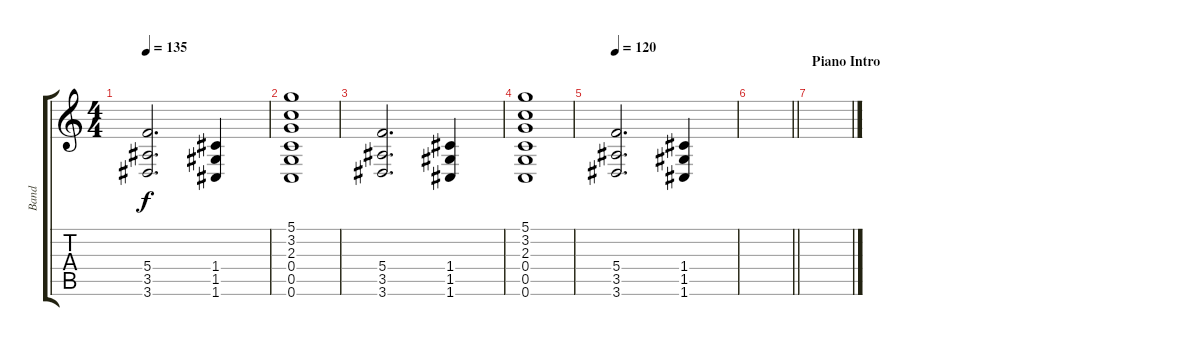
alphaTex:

\track ("Band" "Band") {instrument distortionguitar}
\staff {score tabs}
\tuning (D4 A3 F3 C3 G2 C2) {hide}
\ts (4 4)
\tempo 135
\clef g2
\ks c
(5.4 3.5 3.6).2{d dy f} (1.4 1.5 1.6).4 |
(5.1 3.2 2.3 0.4 0.5 0.6).1 |
(5.4 3.5 3.6).2{d} (1.4 1.5 1.6).4 |
(5.1 3.2 2.3 0.4 0.5 0.6).1 |
\tempo 120
(5.4 3.5 3.6).2{d} (1.4 1.5 1.6).4 |
\barLineRight lightlight
|
\section ("" "Piano Intro")
